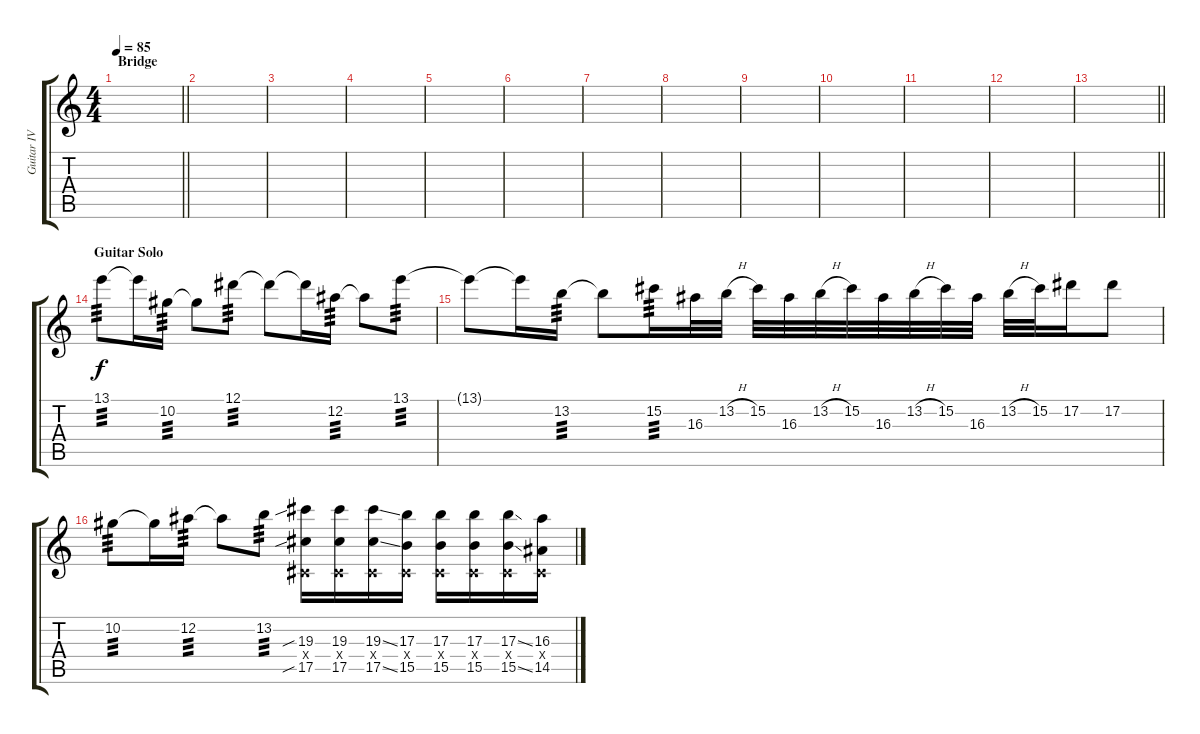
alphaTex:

\track ("Guitar IV (Solo) - Jade" "Guitar IV ") {instrument distortionguitar}
\staff {score tabs}
\tuning (Eb4 Bb3 Gb3 Db3 Ab2 Eb2) {hide}
\ts (4 4)
\section ("" "Bridge")
\tempo 85
\clef g2
\barLineRight lightlight
\ks c
|
|
|
|
|
|
|
|
|
|
|
|
\barLineRight lightlight
|
\section ("" "Guitar Solo")
13.1.8{tp 3} 13.1{t}.16 10.2.16{tp 3} 10.2{t}.8 12.1.8{tp 3} 12.1{t}.8 12.1{t}.16 12.2.16{tp 3} 12.2{t}.8 13.1.8{tp 3} |
13.1{t}.8 13.1{t}.16 13.2.16{tp 3} 13.2{t}.8 15.2.16{tp 3} 16.3.32 13.2{h}.32 15.2.32 16.3.32 13.2{h}.32 15.2.32 16.3.32 13.2{h}.32 15.2.32 16.3.32 13.2{h}.32 15.2.32 17.2.16 17.2.8 |
10.2.8{tp 3} 10.2{t}.16 12.2.16{tp 3} 12.2{t}.8 13.2.8{tp 3} (19.3{sib} 0.4{x} 17.5{sib}).16 (19.3 0.4{x} 17.5).16 (19.3{ss} 0.4{x} 17.5{ss}).16 (17.3 0.4{x} 15.5).16 (17.3 0.4{x} 15.5).16 (17.3 0.4{x} 15.5).16 (17.3{ss} 0.4{x} 15.5{ss}).16 (16.3 0.4{x} 14.5).16
